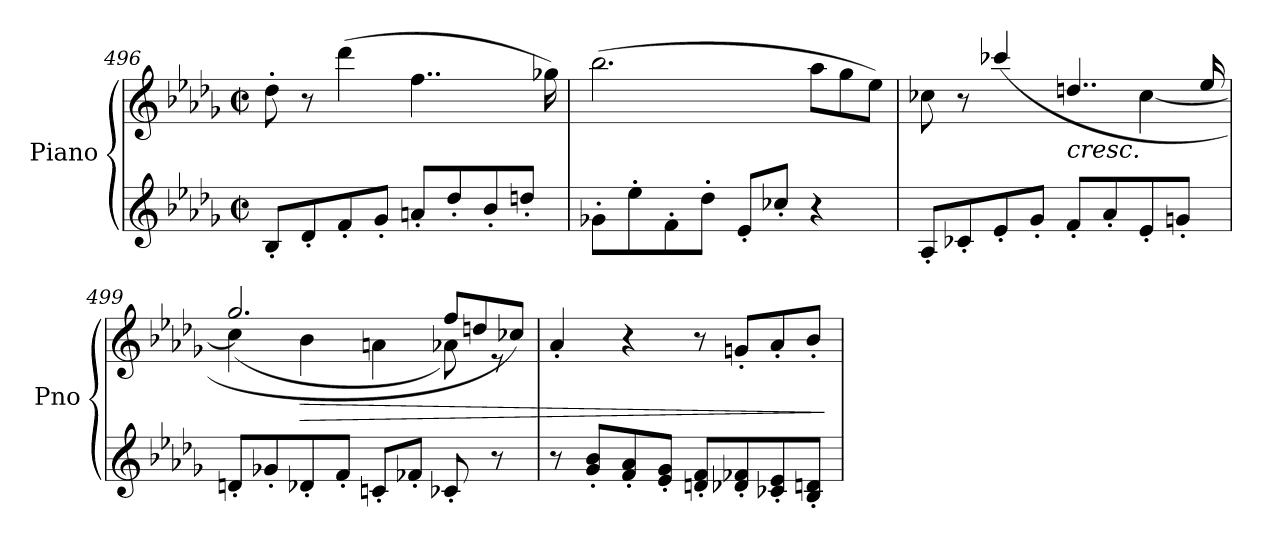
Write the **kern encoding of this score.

**kern	**kern	**dynam
*part1	*part1	*part1
*staff2	*staff1	*staff1/2
*I"Piano	*	*
*I'Pno	*	*
*clefG2	*clefG2	*
*k[b-e-a-d-g-]	*k[b-e-a-d-g-]	*
*M4/4	*M4/4	*
*met(c|)	*met(c|)	*
=496	=496	=496
8B-'/L	8dd-'\	.
8d-'/	8r	.
8f'/	(4ddd-\	.
8g-'/J	.	.
8an'/L	4..ff\	.
8dd-'/	.	.
8b-'/	.	.
8ddn'/J	.	.
.	16gg-X\)	.
=497	=497	=497
8g-X'\L	(2.bb-\	.
8ee-'\	.	.
8f'\	.	.
8dd-'\J	.	.
8e-'/L	.	.
8cc-X'/J	.	.
*	*Xtuplet	*
4r	12aa-\L	.
.	12gg-\	.
.	12ee-\J)	.
=498	=498	=498
*	*^	*
8A-'/L	8cc-X\	2.ryy	.
8c-X'/	8r	.	.
8e-'/	(4ccc-X/	.	.
8g-'/J	.	.	.
!	!	!	!LO:HP:b
8f'/L	4..ddn/	.	<
8a-'/	.	.	.
8e-'/	.	[4cc-\	.
8gn'/J	.	.	.
.	16ee-/	.	.
!!LO:LB:g=z	!!
=499	=499	=499	=499
8dn'/L	2.gg-/	(4cc-\]	.
8g-X'/	.	.	.
!	!	!	!LO:HP:b
8d-X'/	.	4b-\	>
8f'/J	.	.	.
8cn'/L	.	4an\	.
8f-X'/J	.	.	.
8c-X'/	12ff/L	8a-X\)	.
.	12ddn/	.	.
8r	.	8r	.
.	12cc-X/J)	.	[
*	*v	*v	*
=500	=500	=500
8r	4a-'/	.
8g-/' 8b-/'L	.	.
8f/' 8a-/'	4r	.
8e-/' 8g-/'J	.	.
8dn/' 8f/'L	8r	.
8d-X/' 8f-X/'	8gn'/L	.
8c-X/' 8e-/'	8a-'/	.
8B-/' 8dn/'J	8b-'/J	.
.	.	]
=	=	=
*-	*-	*-
